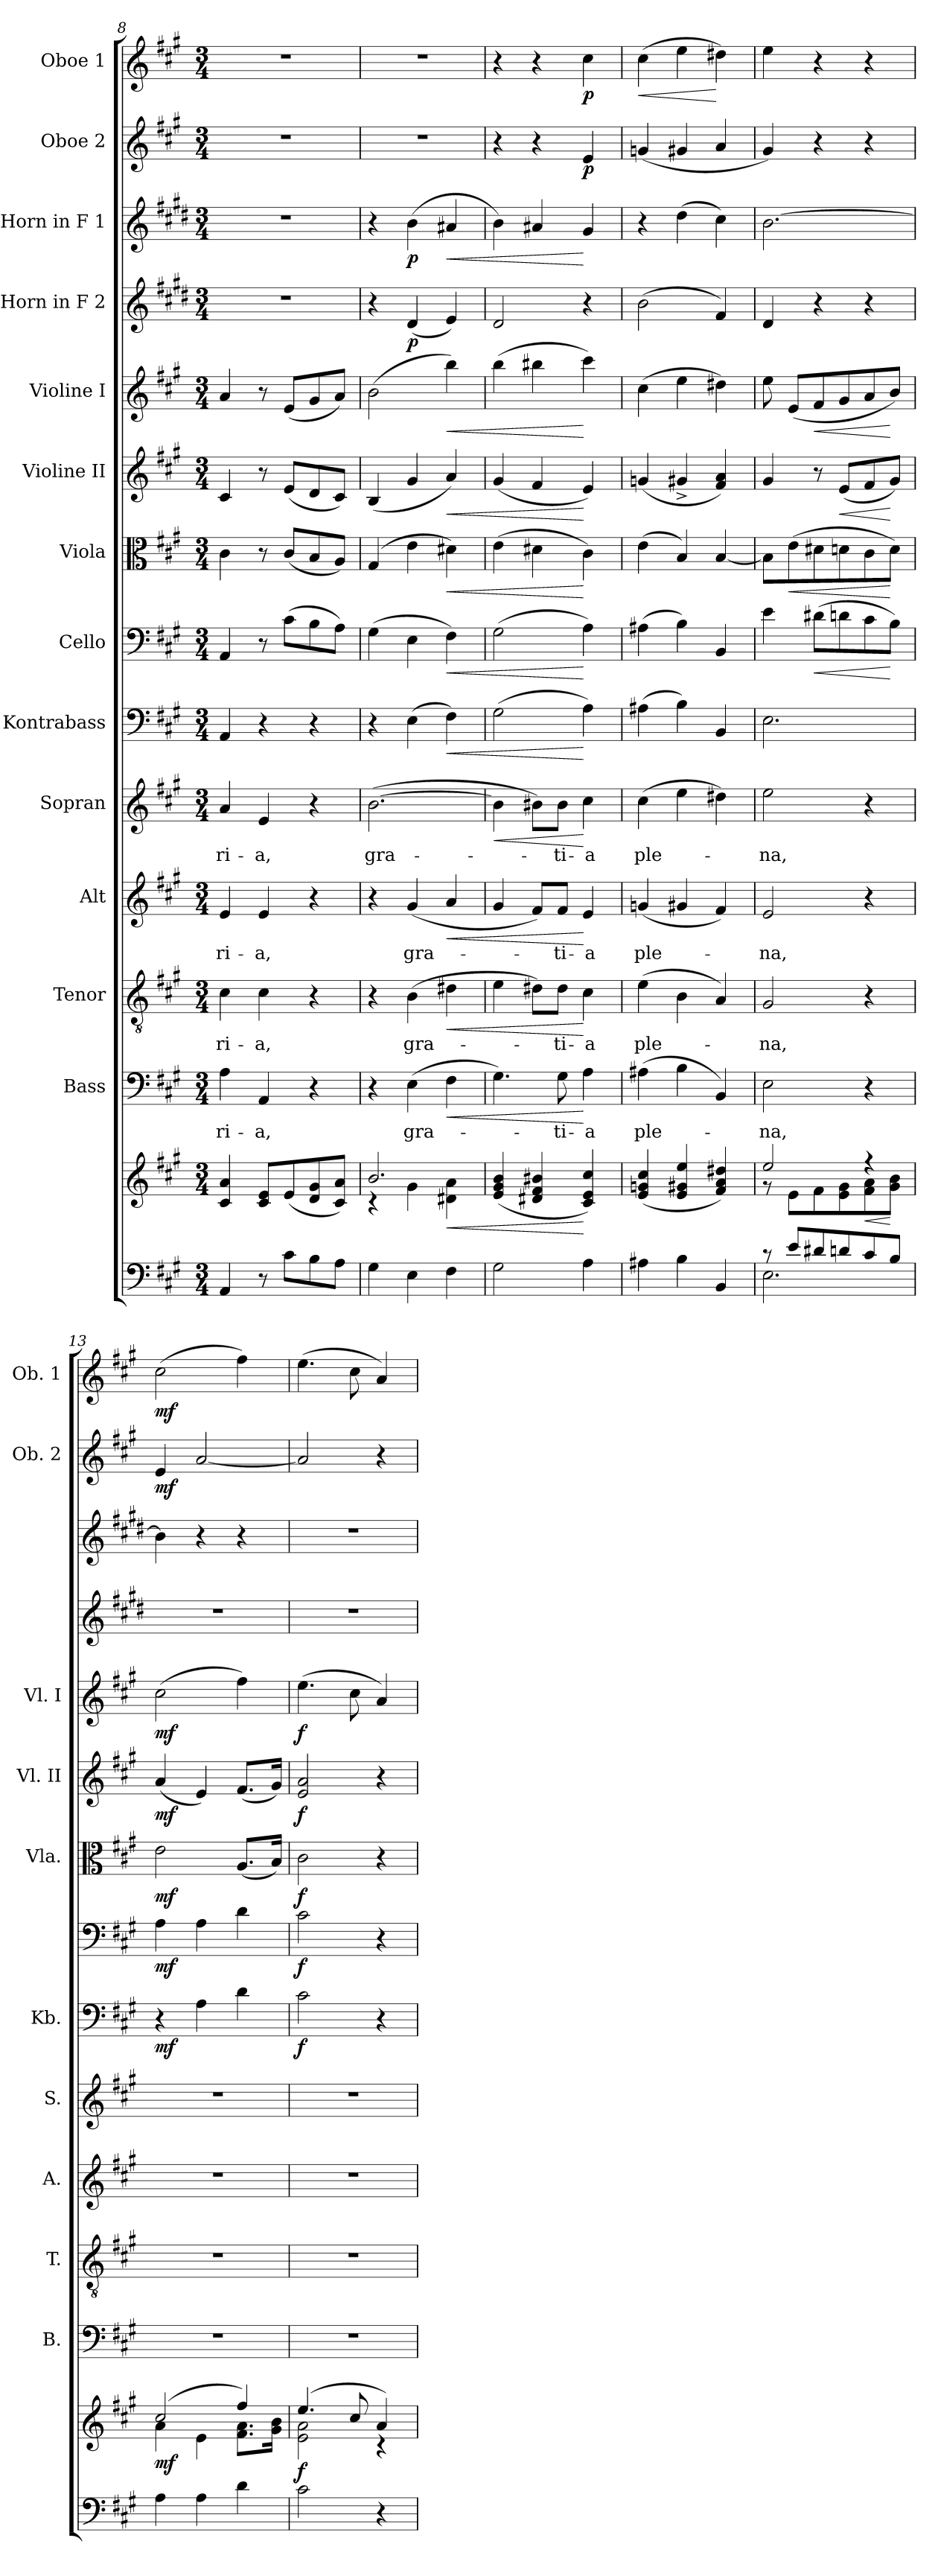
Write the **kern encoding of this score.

**kern	**kern	**dynam	**kern	**text	**dynam	**kern	**text	**dynam	**kern	**text	**dynam	**kern	**text	**dynam	**kern	**dynam	**kern	**dynam	**kern	**dynam	**kern	**dynam	**kern	**dynam	**kern	**dynam	**kern	**dynam	**kern	**dynam	**kern	**dynam
*part14	*part14	*part14	*part13	*part13	*part13	*part12	*part12	*part12	*part11	*part11	*part11	*part10	*part10	*part10	*part9	*part9	*part8	*part8	*part7	*part7	*part6	*part6	*part5	*part5	*part4	*part4	*part3	*part3	*part2	*part2	*part1	*part1
*staff15	*staff14	*staff14/15	*staff13	*staff13	*staff13	*staff12	*staff12	*staff12	*staff11	*staff11	*staff11	*staff10	*staff10	*staff10	*staff9	*staff9	*staff8	*staff8	*staff7	*staff7	*staff6	*staff6	*staff5	*staff5	*staff4	*staff4	*staff3	*staff3	*staff2	*staff2	*staff1	*staff1
*	*	*	*I"Bass	*	*	*I"Tenor	*	*	*I"Alt	*	*	*I"Sopran	*	*	*I"Kontrabass	*	*I"Cello	*	*I"Viola	*	*I"Violine II	*	*I"Violine I	*	*I"Horn in F 2	*	*I"Horn in F 1	*	*I"Oboe 2	*	*I"Oboe 1	*
*	*	*	*I'B.	*	*	*I'T.	*	*	*I'A.	*	*	*I'S.	*	*	*I'Kb.	*	*	*	*I'Vla.	*	*I'Vl. II	*	*I'Vl. I	*	*	*	*	*	*I'Ob. 2	*	*I'Ob. 1	*
*clefF4	*clefG2	*	*clefF4	*	*	*clefGv2	*	*	*clefG2	*	*	*clefG2	*	*	*clefF4	*	*clefF4	*	*clefC3	*	*clefG2	*	*clefG2	*	*clefG2	*	*clefG2	*	*clefG2	*	*clefG2	*
*	*	*	*	*	*	*	*	*	*	*	*	*	*	*	*ITrd7c12	*	*	*	*	*	*	*	*	*	*ITrd4c7	*	*ITrd4c7	*	*	*	*	*
*k[f#c#g#]	*k[f#c#g#]	*	*k[f#c#g#]	*	*	*k[f#c#g#]	*	*	*k[f#c#g#]	*	*	*k[f#c#g#]	*	*	*k[f#c#g#]	*	*k[f#c#g#]	*	*k[f#c#g#]	*	*k[f#c#g#]	*	*k[f#c#g#]	*	*k[f#c#g#]	*	*k[f#c#g#]	*	*k[f#c#g#]	*	*k[f#c#g#]	*
*A:	*A:	*	*A:	*	*	*A:	*	*	*A:	*	*	*A:	*	*	*A:	*	*A:	*	*A:	*	*A:	*	*A:	*	*A:	*	*A:	*	*A:	*	*A:	*
*M3/4	*M3/4	*	*M3/4	*	*	*M3/4	*	*	*M3/4	*	*	*M3/4	*	*	*M3/4	*	*M3/4	*	*M3/4	*	*M3/4	*	*M3/4	*	*M3/4	*	*M3/4	*	*M3/4	*	*M3/4	*
=8	=8	=8	=8	=8	=8	=8	=8	=8	=8	=8	=8	=8	=8	=8	=8	=8	=8	=8	=8	=8	=8	=8	=8	=8	=8	=8	=8	=8	=8	=8	=8	=8
!	!	!	!	!LO:LY:b	!	!	!LO:LY:b	!	!	!LO:LY:b	!	!	!LO:LY:b	!	!	!	!	!	!	!	!	!	!	!	!	!	!	!	!	!	!	!
4AA/	4c#/ 4a/	.	4A\	-ri-	.	4c#\	-ri-	.	4e/	-ri-	.	4a/	-ri-	.	4AAA/	.	4AA/	.	4c#\	.	4c#/	.	4a/	.	2.r	.	2.r	.	2.r	.	2.r	.
!	!	!	!	!LO:LY:b	!	!	!LO:LY:b	!	!	!LO:LY:b	!	!	!LO:LY:b	!	!	!	!	!	!	!	!	!	!	!	!	!	!	!	!	!	!	!
8r	8c#/ 8e/L	.	4AA/	-a,	.	4c#\	-a,	.	4e/	-a,	.	4e/	-a,	.	4r	.	8r	.	8r	.	8r	.	8r	.	.	.	.	.	.	.	.	.
8c#\L	(<8e/	.	.	.	.	.	.	.	.	.	.	.	.	.	.	.	(>8c#\L	.	(<8c#/L	.	(<8e/L	.	(<8e/L	.	.	.	.	.	.	.	.	.
8B\	8d/ 8g#/	.	4r	.	.	4r	.	.	4r	.	.	4r	.	.	4r	.	8B\	.	8B/	.	8d/	.	8g#/	.	.	.	.	.	.	.	.	.
8A\J	8c#/ 8a/J)	.	.	.	.	.	.	.	.	.	.	.	.	.	.	.	8A\J)	.	8A/J)	.	8c#/J)	.	8a/J)	.	.	.	.	.	.	.	.	.
!!LO:PB:g=z
=9	=9	=9	=9	=9	=9	=9	=9	=9	=9	=9	=9	=9	=9	=9	=9	=9	=9	=9	=9	=9	=9	=9	=9	=9	=9	=9	=9	=9	=9	=9	=9	=9
*	*^	*	*	*	*	*	*	*	*	*	*	*	*	*	*	*	*	*	*	*	*	*	*	*	*	*	*	*	*	*	*	*
!	!	!	!	!	!	!	!	!	!	!	!	!	!	!LO:LY:b	!	!	!	!	!	!	!	!	!	!	!	!	!	!	!	!	!	!	!
4G#\	2.b/	4rc	.	4r	.	.	4r	.	.	4r	.	.	(>[2.b\	gra-	.	4r	.	(>4G#\	.	(4G#/	.	(<4B/	.	(>2b\	.	4r	.	4r	.	2.r	.	2.r	.
!	!	!	!	!	!LO:LY:b	!	!	!LO:LY:b	!	!	!LO:LY:b	!	!	!	!	!	!	!	!	!	!	!	!	!	!	!	!LO:DY:b	!	!LO:DY:b	!	!	!	!
4E\	.	4g#\	.	(>4E\	gra-	.	(>4B\	gra-	.	(<4g#/	gra-	.	.	.	.	(>4EE\	.	4E\	.	4e\	.	4g#/	.	.	.	(<4G#/	p	(>4e\	p	.	.	.	.
!	!	!	!LO:HP:b	!	!	!LO:HP:b	!	!	!LO:HP:b	!	!	!LO:HP:b	!	!	!	!	!LO:HP:b	!	!LO:HP:b	!	!LO:HP:b	!	!LO:HP:b	!	!LO:HP:b	!	!	!	!LO:HP:b	!	!	!	!
4F#\	.	4d#X\ 4a\	<	4F#\	.	<	4d#X\	.	<	4a/	.	<	.	.	.	4FF#\)	<	4F#\)	<	4d#X\)	<	4a/)	<	4bb\)	<	4A/)	.	4d#X/	<	.	.	.	.
!!LO:PB:g=z
=10	=10	=10	=10	=10	=10	=10	=10	=10	=10	=10	=10	=10	=10	=10	=10	=10	=10	=10	=10	=10	=10	=10	=10	=10	=10	=10	=10	=10	=10	=10	=10	=10	=10
!	!	!	!	!	!	!	!	!	!	!	!	!	!	!	!LO:HP:b	!	!	!	!	!	!	!	!	!	!	!	!	!	!	!	!	!	!
*	*v	*v	*	*	*	*	*	*	*	*	*	*	*	*	*	*	*	*	*	*	*	*	*	*	*	*	*	*	*	*	*	*	*
2G#\	(<4e/ 4g#/ 4b/	.	4.G#\)	.	.	4e\	.	.	4g#/	.	.	4b\]	.	<	(>2GG#\	.	(>2G#\	.	(>4e\	.	(<4g#/	.	(>4bb\	.	2G#/	.	4e\)	.	4r	.	4r	.
.	4d#X/ 4f#/ 4b#X/	.	.	.	.	8d#X\L)	.	.	8f#/L)	.	.	8b#X\L)	.	.	.	.	.	.	4d#X\	.	4f#/	.	4bb#X\	.	.	.	4d#X/	.	4r	.	4r	.
!	!	!	!	!LO:LY:b	!	!	!LO:LY:b	!	!	!LO:LY:b	!	!	!LO:LY:b	!	!	!	!	!	!	!	!	!	!	!	!	!	!	!	!	!	!	!
.	.	.	8G#\	-ti-	.	8d#\J	-ti-	.	8f#/J	-ti-	.	8b#\J	-ti-	.	.	.	.	.	.	.	.	.	.	.	.	.	.	.	.	.	.	.
!	!	!	!	!LO:LY:b	!	!	!LO:LY:b	!	!	!LO:LY:b	!	!	!LO:LY:b	!	!	!	!	!	!	!	!	!	!	!	!	!	!	!	!	!LO:DY:b	!	!LO:DY:b
4A\	4c#/ 4e/ 4cc#/)	[	4A\	-a	[	4c#\	-a	[	4e/	-a	[	4cc#\	-a	[	4AA\)	[	4A\)	[	4c#\)	[	4e/)	[	4ccc#\)	[	4r	.	4c#/	[	4e/	p	4cc#\	p
=11	=11	=11	=11	=11	=11	=11	=11	=11	=11	=11	=11	=11	=11	=11	=11	=11	=11	=11	=11	=11	=11	=11	=11	=11	=11	=11	=11	=11	=11	=11	=11	=11
!	!	!	!	!LO:LY:b	!	!	!LO:LY:b	!	!	!LO:LY:b	!	!	!LO:LY:b	!	!	!	!	!	!	!	!	!	!	!	!	!	!	!	!	!	!	!LO:HP:b
4A#X\	(4e/ 4gn/ 4cc#/	.	(>4A#X\	ple-	.	(>4e\	ple-	.	(<4gn/	ple-	.	(>4cc#\	ple-	.	(>4AA#X\	.	(>4A#X\	.	(>4e\	.	(<4gn/	.	(>4cc#\	.	(>2e\	.	4r	.	(<4gn/	.	(>4cc#\	<
4B\	4e/ 4g#X/ 4ee/	.	4B\	.	.	4B\	.	.	4g#X/	.	.	4ee\	.	.	4BB\)	.	4B\)	.	4B/)	.	4g#X^>/	.	4ee\	.	.	.	(>4g#\	.	4g#X/	.	4ee\	.
4BB/	4f#/ 4a/ 4dd#X/)	.	4BB/)	.	.	4A/)	.	.	4f#/)	.	.	4dd#X\)	.	.	4BBB/	.	4BB/	.	[4B/	.	4f#/ 4a/)	.	4dd#X\)	.	4B/)	.	4f#\)	.	4a/	.	4dd#X\)	[
=12	=12	=12	=12	=12	=12	=12	=12	=12	=12	=12	=12	=12	=12	=12	=12	=12	=12	=12	=12	=12	=12	=12	=12	=12	=12	=12	=12	=12	=12	=12	=12	=12
*^	*^	*	*	*	*	*	*	*	*	*	*	*	*	*	*	*	*	*	*	*	*	*	*	*	*	*	*	*	*	*	*	*
!	!	!	!	!	!	!LO:LY:b	!	!	!LO:LY:b	!	!	!LO:LY:b	!	!	!LO:LY:b	!	!	!	!	!	!	!	!	!	!	!	!	!	!	!	!	!	!	!
8rc	2.E\	2ee/	8rg	.	2E\	-na,	.	2G#/	-na,	.	2e/	-na,	.	2ee\	-na,	.	2.EE\	.	4e\	.	8B\L]	.	4g#/	.	8ee\	.	4G#/	.	[2.e\	.	4g#/)	.	4ee\	.
!	!	!	!	!	!	!	!	!	!	!	!	!	!	!	!	!	!	!	!	!	!	!LO:HP:b	!	!	!	!	!	!	!	!	!	!	!	!
8e/L	.	.	8e\L	.	.	.	.	.	.	.	.	.	.	.	.	.	.	.	.	.	(>8e\	<	.	.	(<8e/L	.	.	.	.	.	.	.	.	.
!	!	!	!	!	!	!	!	!	!	!	!	!	!	!	!	!	!	!	!	!LO:HP:b	!	!	!	!	!	!LO:HP:b	!	!	!	!	!	!	!	!
8d#X/	.	.	8f#\	.	.	.	.	.	.	.	.	.	.	.	.	.	.	.	(>8d#X\L	<	8d#X\	.	8r	.	8f#/	<	4r	.	.	.	4r	.	4r	.
!	!	!	!	!	!	!	!	!	!	!	!	!	!	!	!	!	!	!	!	!	!	!	!	!LO:HP:b	!	!	!	!	!	!	!	!	!	!
8dn/	.	.	8e\ 8g#\	.	.	.	.	.	.	.	.	.	.	.	.	.	.	.	8dn\	.	8dn\	.	(<8e/L	<	8g#/	.	.	.	.	.	.	.	.	.
!	!	!	!	!LO:HP:b	!	!	!	!	!	!	!	!	!	!	!	!	!	!	!	!	!	!	!	!	!	!	!	!	!	!	!	!	!	!
8c#/	.	4rff	8f#\ 8a\	<	4r	.	.	4r	.	.	4r	.	.	4r	.	.	.	.	8c#\	.	8c#\	.	8f#/	.	8a/	.	4r	.	.	.	4r	.	4r	.
8B/J	.	.	8g#\ 8b\J	[	.	.	.	.	.	.	.	.	.	.	.	.	.	.	8B\J)	[	8d\J)	[	8g#/J)	[	8b/J)	[	.	.	.	.	.	.	.	.
*v	*v	*	*	*	*	*	*	*	*	*	*	*	*	*	*	*	*	*	*	*	*	*	*	*	*	*	*	*	*	*	*	*	*	*
=13	=13	=13	=13	=13	=13	=13	=13	=13	=13	=13	=13	=13	=13	=13	=13	=13	=13	=13	=13	=13	=13	=13	=13	=13	=13	=13	=13	=13	=13	=13	=13	=13	=13
!	!	!	!LO:DY:b	!	!	!	!	!	!	!	!	!	!	!	!	!	!LO:DY:b	!	!LO:DY:b	!	!LO:DY:b	!	!LO:DY:b	!	!LO:DY:b	!	!	!	!	!	!LO:DY:b	!	!LO:DY:b
4A\	(2cc#/	4a\	mf	2.r	.	.	2.r	.	.	2.r	.	.	2.r	.	.	4r	mf	4A\	mf	2e\	mf	(<4a/	mf	(>2cc#\	mf	2.r	.	4e\]	.	4e/	mf	(>2cc#\	mf
4A\	.	4e\	.	.	.	.	.	.	.	.	.	.	.	.	.	4AA\	.	4A\	.	.	.	4e/)	.	.	.	.	.	4r	.	[2a/	.	.	.
4d\	4ff#/)	8.f#\ 8.a\L	.	.	.	.	.	.	.	.	.	.	.	.	.	4D\	.	4d\	.	(<8.A/L	.	(<8.f#/L	.	4ff#\)	.	.	.	4r	.	.	.	4ff#\)	.
.	.	16g#\ 16b\Jk	.	.	.	.	.	.	.	.	.	.	.	.	.	.	.	.	.	16B/Jk)	.	16g#/Jk)	.	.	.	.	.	.	.	.	.	.	.
=14	=14	=14	=14	=14	=14	=14	=14	=14	=14	=14	=14	=14	=14	=14	=14	=14	=14	=14	=14	=14	=14	=14	=14	=14	=14	=14	=14	=14	=14	=14	=14	=14	=14
!	!	!	!LO:DY:b	!	!	!	!	!	!	!	!	!	!	!	!	!	!LO:DY:b	!	!LO:DY:b	!	!LO:DY:b	!	!LO:DY:b	!	!LO:DY:b	!	!	!	!	!	!	!	!
2c#\	(4.ee/	2e\ 2a\	f	2.r	.	.	2.r	.	.	2.r	.	.	2.r	.	.	2C#\	f	2c#\	f	2c#\	f	2e/ 2a/	f	(>4.ee\	f	2.r	.	2.r	.	2a/]	.	(>4.ee\	.
.	8cc#/	.	.	.	.	.	.	.	.	.	.	.	.	.	.	.	.	.	.	.	.	.	.	8cc#\	.	.	.	.	.	.	.	8cc#\	.
4r	4a/)	4rc	.	.	.	.	.	.	.	.	.	.	.	.	.	4r	.	4r	.	4r	.	4r	.	4a/)	.	.	.	.	.	4r	.	4a/)	.
*	*v	*v	*	*	*	*	*	*	*	*	*	*	*	*	*	*	*	*	*	*	*	*	*	*	*	*	*	*	*	*	*	*	*
=	=	=	=	=	=	=	=	=	=	=	=	=	=	=	=	=	=	=	=	=	=	=	=	=	=	=	=	=	=	=	=	=
*-	*-	*-	*-	*-	*-	*-	*-	*-	*-	*-	*-	*-	*-	*-	*-	*-	*-	*-	*-	*-	*-	*-	*-	*-	*-	*-	*-	*-	*-	*-	*-	*-
